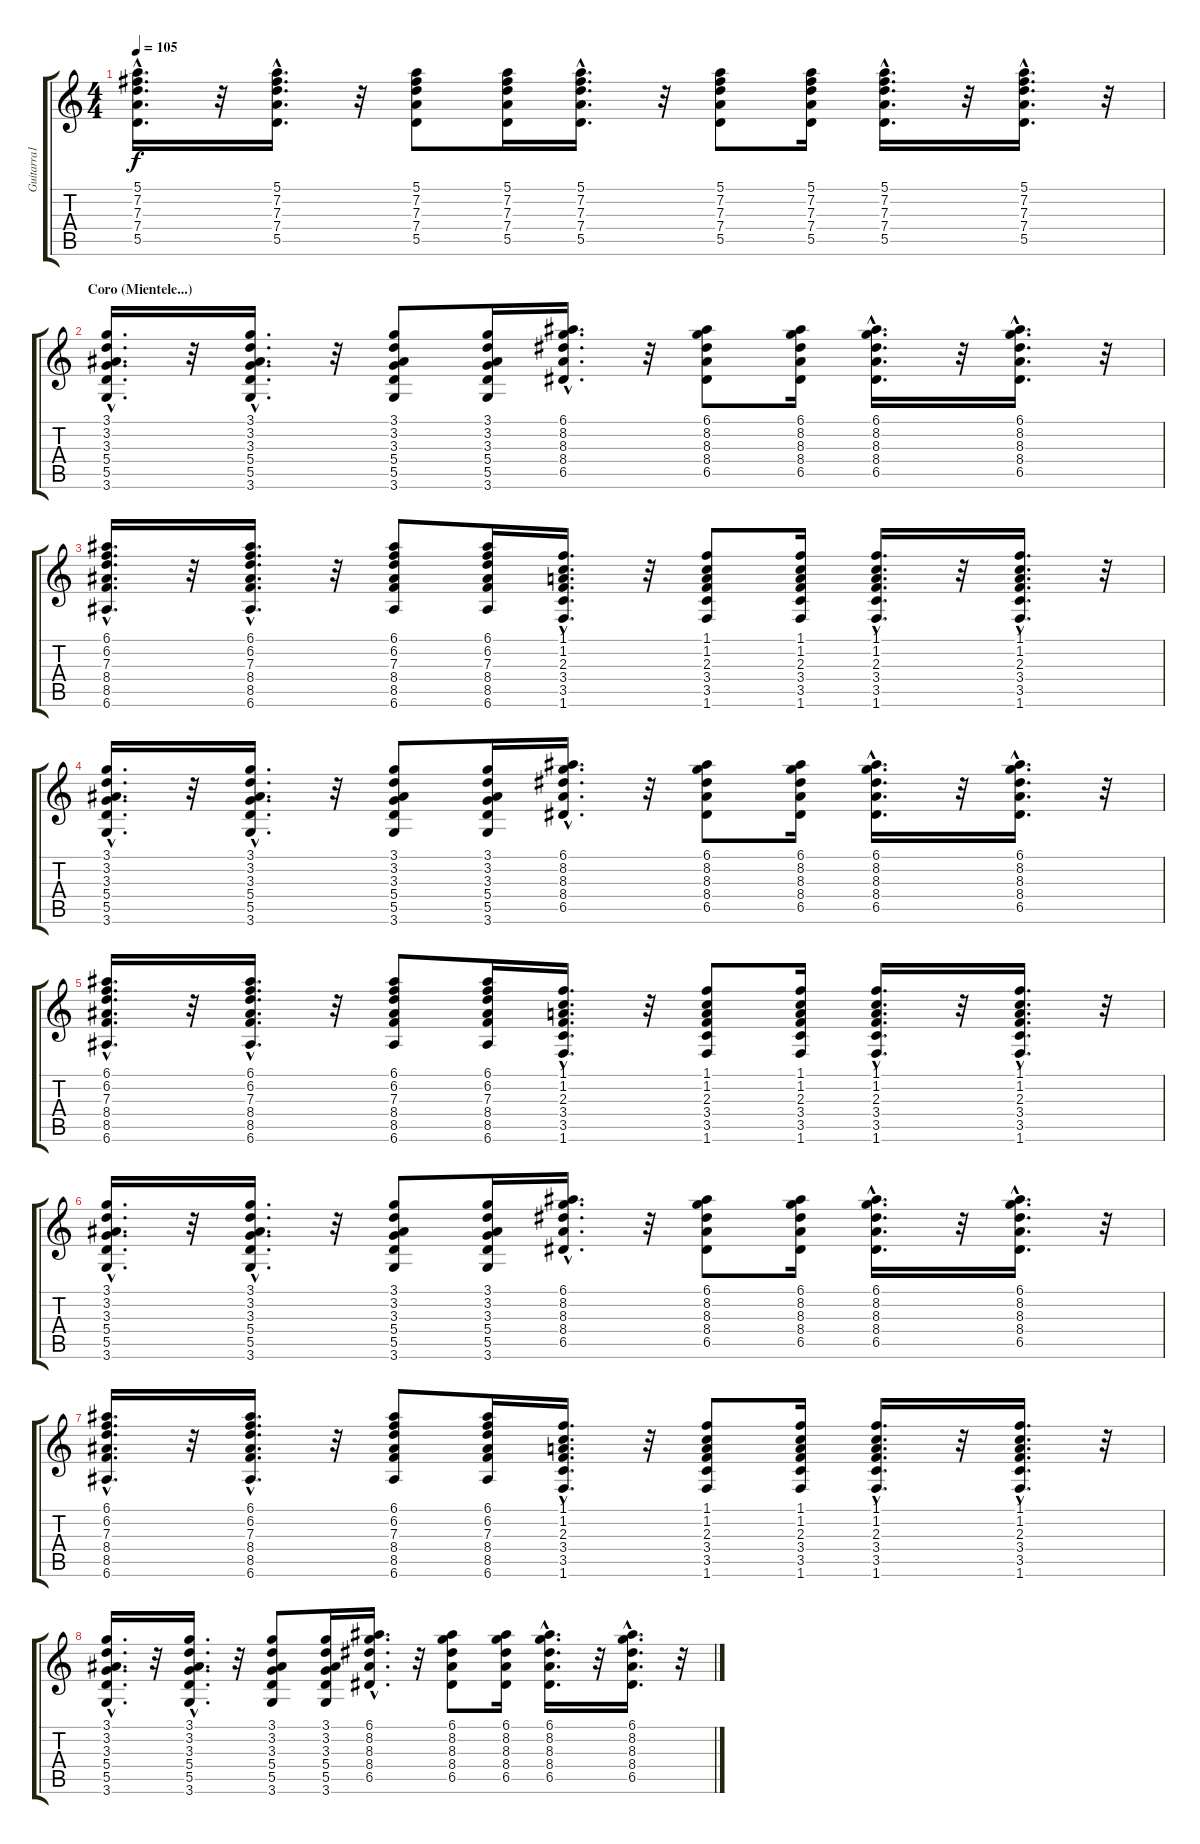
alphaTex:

\track ("Guitarra1" "Guitarra1") {instrument overdrivenguitar}
\staff {score tabs}
\tuning (E4 B3 G3 D3 A2 E2) {hide}
\ts (4 4)
\tempo 105
\clef g2
\ks c
(5.1{hac} 7.2{hac} 7.3{hac} 7.4{hac} 5.5{hac}).16{d dy f} r.32 (5.1{hac} 7.2{hac} 7.3{hac} 7.4{hac} 5.5{hac}).16{d} r.32 (5.1 7.2 7.3 7.4 5.5).8 (5.1 7.2 7.3 7.4 5.5).16 (5.1{hac} 7.2{hac} 7.3{hac} 7.4{hac} 5.5{hac}).16{d} r.32 (5.1 7.2 7.3 7.4 5.5).8 (5.1 7.2 7.3 7.4 5.5).16 (5.1{hac} 7.2{hac} 7.3{hac} 7.4{hac} 5.5{hac}).16{d} r.32 (5.1{hac} 7.2{hac} 7.3{hac} 7.4{hac} 5.5{hac}).16{d} r.32 |
\section ("" "Coro (Mientele...)")
(3.1{hac} 3.2{hac} 3.3{hac} 5.4{hac} 5.5{hac} 3.6{hac}).16{d} r.32 (3.1{hac} 3.2{hac} 3.3{hac} 5.4{hac} 5.5{hac} 3.6{hac}).16{d} r.32 (3.1 3.2 3.3 5.4 5.5 3.6).8 (3.1 3.2 3.3 5.4 5.5 3.6).16 (6.1{hac} 8.2{hac} 8.3{hac} 8.4{hac} 6.5{hac}).16{d} r.32 (6.1 8.2 8.3 8.4 6.5).8 (6.1 8.2 8.3 8.4 6.5).16 (6.1{hac} 8.2{hac} 8.3{hac} 8.4{hac} 6.5{hac}).16{d} r.32 (6.1{hac} 8.2{hac} 8.3{hac} 8.4{hac} 6.5{hac}).16{d} r.32 |
(6.1{hac} 6.2{hac} 7.3{hac} 8.4{hac} 8.5{hac} 6.6{hac}).16{d} r.32 (6.1{hac} 6.2{hac} 7.3{hac} 8.4{hac} 8.5{hac} 6.6{hac}).16{d} r.32 (6.1 6.2 7.3 8.4 8.5 6.6).8 (6.1 6.2 7.3 8.4 8.5 6.6).16 (1.1{hac} 1.2{hac} 2.3{hac} 3.4{hac} 3.5{hac} 1.6{hac}).16{d} r.32 (1.1 1.2 2.3 3.4 3.5 1.6).8 (1.1 1.2 2.3 3.4 3.5 1.6).16 (1.1{hac} 1.2{hac} 2.3{hac} 3.4{hac} 3.5{hac} 1.6{hac}).16{d} r.32 (1.1{hac} 1.2{hac} 2.3{hac} 3.4{hac} 3.5{hac} 1.6{hac}).16{d} r.32 |
(3.1{hac} 3.2{hac} 3.3{hac} 5.4{hac} 5.5{hac} 3.6{hac}).16{d} r.32 (3.1{hac} 3.2{hac} 3.3{hac} 5.4{hac} 5.5{hac} 3.6{hac}).16{d} r.32 (3.1 3.2 3.3 5.4 5.5 3.6).8 (3.1 3.2 3.3 5.4 5.5 3.6).16 (6.1{hac} 8.2{hac} 8.3{hac} 8.4{hac} 6.5{hac}).16{d} r.32 (6.1 8.2 8.3 8.4 6.5).8 (6.1 8.2 8.3 8.4 6.5).16 (6.1{hac} 8.2{hac} 8.3{hac} 8.4{hac} 6.5{hac}).16{d} r.32 (6.1{hac} 8.2{hac} 8.3{hac} 8.4{hac} 6.5{hac}).16{d} r.32 |
(6.1{hac} 6.2{hac} 7.3{hac} 8.4{hac} 8.5{hac} 6.6{hac}).16{d} r.32 (6.1{hac} 6.2{hac} 7.3{hac} 8.4{hac} 8.5{hac} 6.6{hac}).16{d} r.32 (6.1 6.2 7.3 8.4 8.5 6.6).8 (6.1 6.2 7.3 8.4 8.5 6.6).16 (1.1{hac} 1.2{hac} 2.3{hac} 3.4{hac} 3.5{hac} 1.6{hac}).16{d} r.32 (1.1 1.2 2.3 3.4 3.5 1.6).8 (1.1 1.2 2.3 3.4 3.5 1.6).16 (1.1{hac} 1.2{hac} 2.3{hac} 3.4{hac} 3.5{hac} 1.6{hac}).16{d} r.32 (1.1{hac} 1.2{hac} 2.3{hac} 3.4{hac} 3.5{hac} 1.6{hac}).16{d} r.32 |
(3.1{hac} 3.2{hac} 3.3{hac} 5.4{hac} 5.5{hac} 3.6{hac}).16{d} r.32 (3.1{hac} 3.2{hac} 3.3{hac} 5.4{hac} 5.5{hac} 3.6{hac}).16{d} r.32 (3.1 3.2 3.3 5.4 5.5 3.6).8 (3.1 3.2 3.3 5.4 5.5 3.6).16 (6.1{hac} 8.2{hac} 8.3{hac} 8.4{hac} 6.5{hac}).16{d} r.32 (6.1 8.2 8.3 8.4 6.5).8 (6.1 8.2 8.3 8.4 6.5).16 (6.1{hac} 8.2{hac} 8.3{hac} 8.4{hac} 6.5{hac}).16{d} r.32 (6.1{hac} 8.2{hac} 8.3{hac} 8.4{hac} 6.5{hac}).16{d} r.32 |
(6.1{hac} 6.2{hac} 7.3{hac} 8.4{hac} 8.5{hac} 6.6{hac}).16{d} r.32 (6.1{hac} 6.2{hac} 7.3{hac} 8.4{hac} 8.5{hac} 6.6{hac}).16{d} r.32 (6.1 6.2 7.3 8.4 8.5 6.6).8 (6.1 6.2 7.3 8.4 8.5 6.6).16 (1.1{hac} 1.2{hac} 2.3{hac} 3.4{hac} 3.5{hac} 1.6{hac}).16{d} r.32 (1.1 1.2 2.3 3.4 3.5 1.6).8 (1.1 1.2 2.3 3.4 3.5 1.6).16 (1.1{hac} 1.2{hac} 2.3{hac} 3.4{hac} 3.5{hac} 1.6{hac}).16{d} r.32 (1.1{hac} 1.2{hac} 2.3{hac} 3.4{hac} 3.5{hac} 1.6{hac}).16{d} r.32 |
(3.1{hac} 3.2{hac} 3.3{hac} 5.4{hac} 5.5{hac} 3.6{hac}).16{d} r.32 (3.1{hac} 3.2{hac} 3.3{hac} 5.4{hac} 5.5{hac} 3.6{hac}).16{d} r.32 (3.1 3.2 3.3 5.4 5.5 3.6).8 (3.1 3.2 3.3 5.4 5.5 3.6).16 (6.1{hac} 8.2{hac} 8.3{hac} 8.4{hac} 6.5{hac}).16{d} r.32 (6.1 8.2 8.3 8.4 6.5).8 (6.1 8.2 8.3 8.4 6.5).16 (6.1{hac} 8.2{hac} 8.3{hac} 8.4{hac} 6.5{hac}).16{d} r.32 (6.1{hac} 8.2{hac} 8.3{hac} 8.4{hac} 6.5{hac}).16{d} r.32
